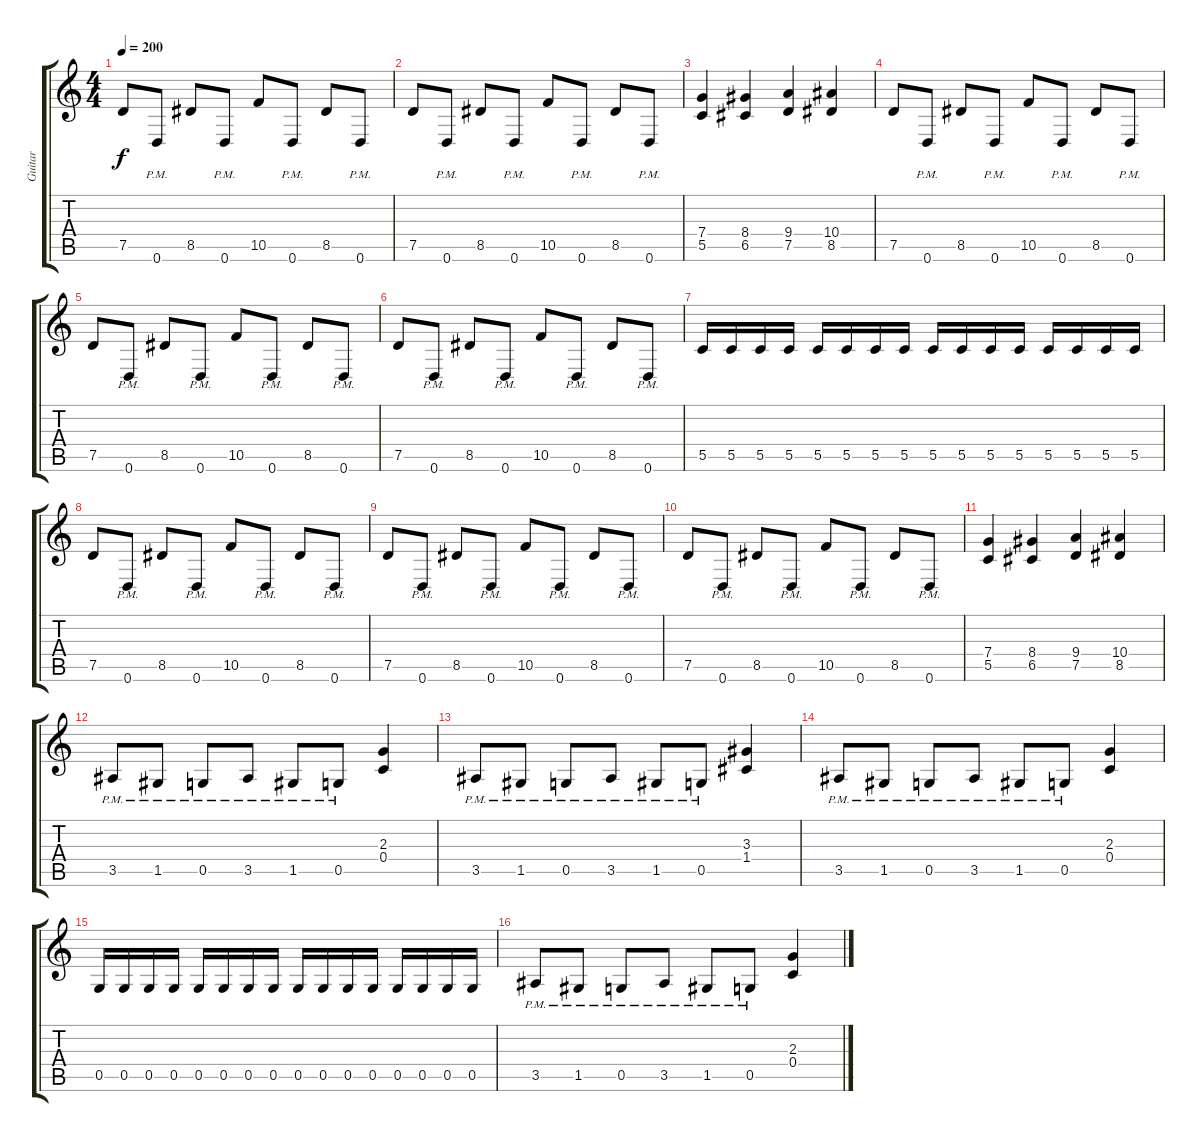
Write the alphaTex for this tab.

\track ("Guitar" "Guitar") {instrument overdrivenguitar}
\staff {score tabs}
\tuning (D4 A3 F3 C3 G2 D2) {hide}
\ts (4 4)
\tempo 200
\clef g2
\ks c
7.5.8{dy f} 0.6{pm}.8 8.5.8 0.6{pm}.8 10.5.8 0.6{pm}.8 8.5.8 0.6{pm}.8 |
7.5.8 0.6{pm}.8 8.5.8 0.6{pm}.8 10.5.8 0.6{pm}.8 8.5.8 0.6{pm}.8 |
(7.4 5.5).4 (8.4 6.5).4 (9.4 7.5).4 (10.4 8.5).4 |
7.5.8 0.6{pm}.8 8.5.8 0.6{pm}.8 10.5.8 0.6{pm}.8 8.5.8 0.6{pm}.8 |
7.5.8 0.6{pm}.8 8.5.8 0.6{pm}.8 10.5.8 0.6{pm}.8 8.5.8 0.6{pm}.8 |
7.5.8 0.6{pm}.8 8.5.8 0.6{pm}.8 10.5.8 0.6{pm}.8 8.5.8 0.6{pm}.8 |
5.5.16 5.5.16 5.5.16 5.5.16 5.5.16 5.5.16 5.5.16 5.5.16 5.5.16 5.5.16 5.5.16 5.5.16 5.5.16 5.5.16 5.5.16 5.5.16 |
7.5.8 0.6{pm}.8 8.5.8 0.6{pm}.8 10.5.8 0.6{pm}.8 8.5.8 0.6{pm}.8 |
7.5.8 0.6{pm}.8 8.5.8 0.6{pm}.8 10.5.8 0.6{pm}.8 8.5.8 0.6{pm}.8 |
7.5.8 0.6{pm}.8 8.5.8 0.6{pm}.8 10.5.8 0.6{pm}.8 8.5.8 0.6{pm}.8 |
(7.4 5.5).4 (8.4 6.5).4 (9.4 7.5).4 (10.4 8.5).4 |
3.5{pm}.8 1.5{pm}.8 0.5{pm}.8 3.5{pm}.8 1.5{pm}.8 0.5{pm}.8 (2.3 0.4).4 |
3.5{pm}.8 1.5{pm}.8 0.5{pm}.8 3.5{pm}.8 1.5{pm}.8 0.5{pm}.8 (3.3 1.4).4 |
3.5{pm}.8 1.5{pm}.8 0.5{pm}.8 3.5{pm}.8 1.5{pm}.8 0.5{pm}.8 (2.3 0.4).4 |
0.5.16 0.5.16 0.5.16 0.5.16 0.5.16 0.5.16 0.5.16 0.5.16 0.5.16 0.5.16 0.5.16 0.5.16 0.5.16 0.5.16 0.5.16 0.5.16 |
3.5{pm}.8 1.5{pm}.8 0.5{pm}.8 3.5{pm}.8 1.5{pm}.8 0.5{pm}.8 (2.3 0.4).4
